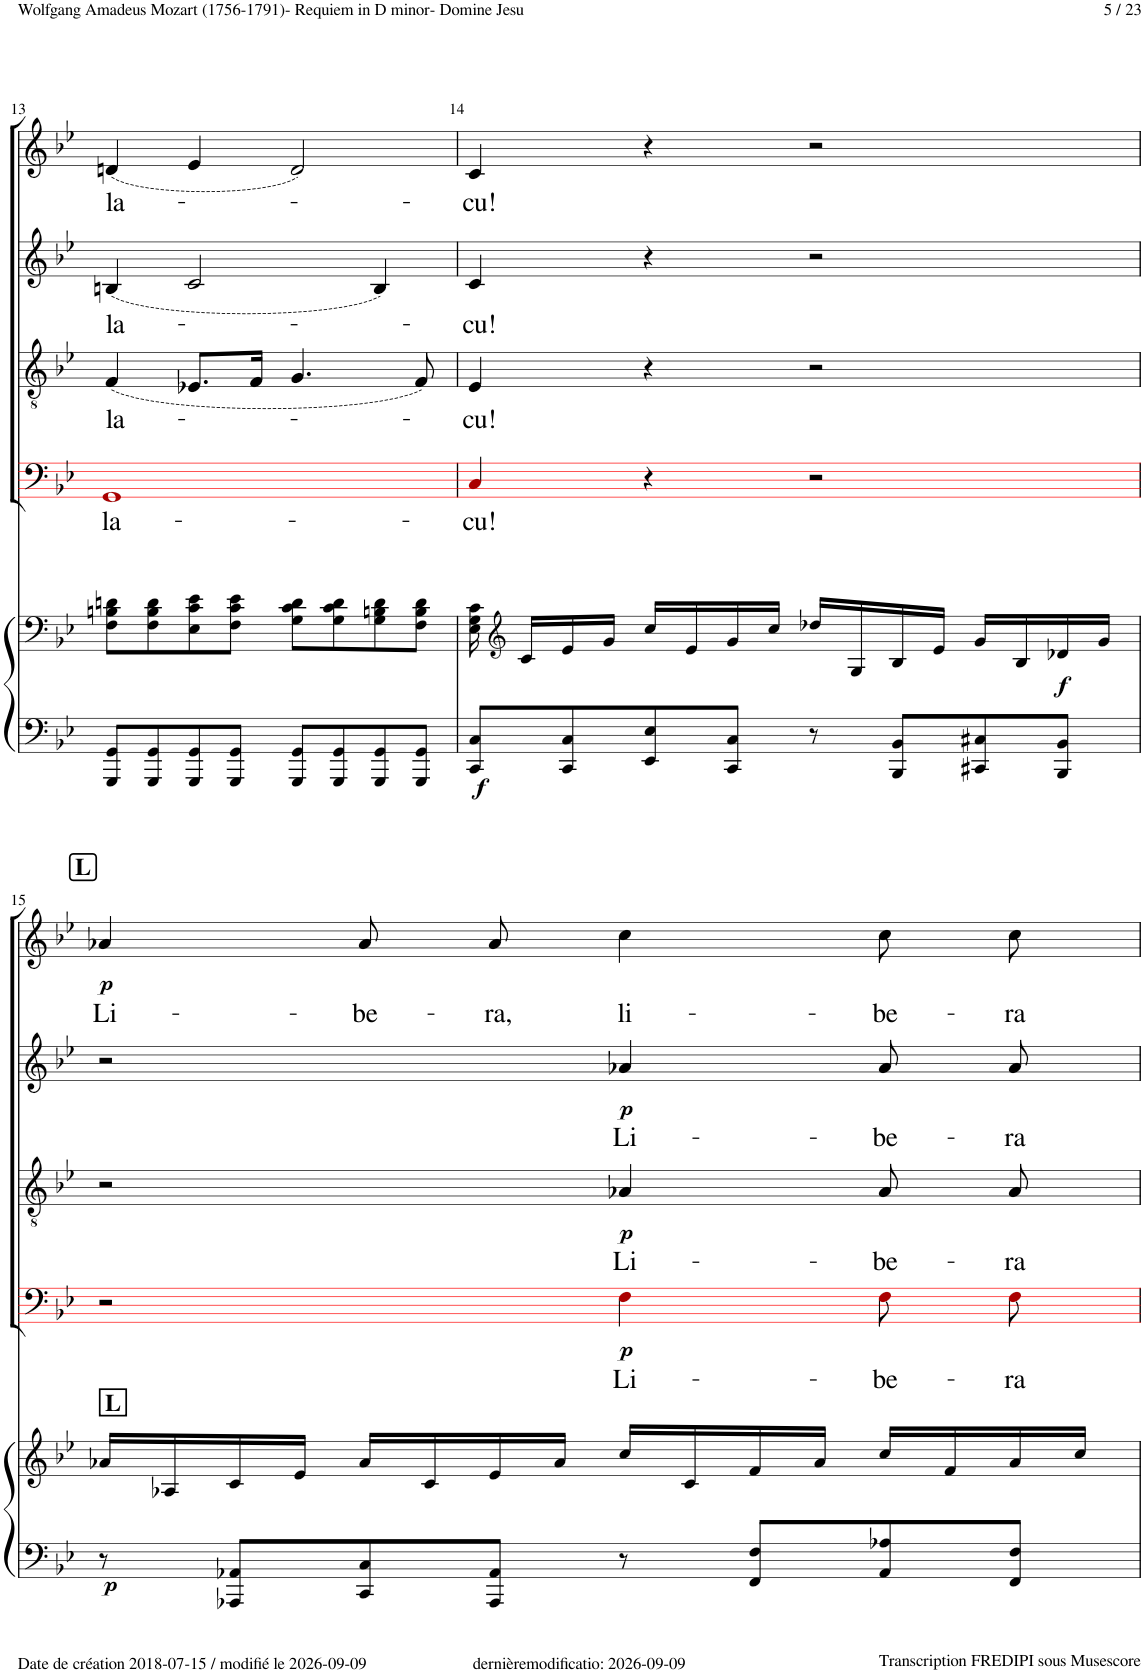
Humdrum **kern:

**kern	**kern	**dynam	**kern	**text	**dynam	**kern	**text	**dynam	**kern	**text	**dynam	**kern	**text	**dynam
*part5	*part5	*part5	*part4	*part4	*part4	*part3	*part3	*part3	*part2	*part2	*part2	*part1	*part1	*part1
*staff6	*staff5	*staff5/6	*staff4	*staff4	*staff4	*staff3	*staff3	*staff3	*staff2	*staff2	*staff2	*staff1	*staff1	*staff1
*I"Piano	*	*	*I"Bass	*	*	*I"Tenor	*	*	*I"Alto	*	*	*I"Soprano	*	*
*I'Pno	*	*	*	*	*	*	*	*	*	*	*	*	*	*
!!LO:PB:g=z
*clefF4	*clefF4	*	*clefF4	*	*	*clefGv2	*	*	*clefG2	*	*	*clefG2	*	*
*	*	*	*ITrd8c14	*	*	*	*	*	*	*	*	*	*	*
*k[b-e-]	*k[b-e-]	*	*k[b-e-]	*	*	*k[b-e-]	*	*	*k[b-e-]	*	*	*k[b-e-]	*	*
*M4/4	*M4/4	*	*M4/4	*	*	*M4/4	*	*	*M4/4	*	*	*M4/4	*	*
*met(c)	*met(c)	*	*met(c)	*	*	*met(c)	*	*	*met(c)	*	*	*met(c)	*	*
=13	=13	=13	=13	=13	=13	=13	=13	=13	=13	=13	=13	=13	=13	=13
!	!	!	!	!LO:LY:b	!	!	!LO:LY:b	!	!	!LO:LY:b	!	!	!LO:LY:b	!
8GGG/ 8GG/L	8F\ 8Bn\ 8dn\L	.	1GG!i	la-	.	(4F!/	la-	.	(4Bn!/	la-	.	(4dn!/	la-	.
8GGG/ 8GG/	8F\ 8B\ 8d\	.	.	.	.	.	.	.	.	.	.	.	.	.
8GGG/ 8GG/	8E-\ 8c\ 8e-\	.	.	.	.	8.E-X!/L	.	.	2c!/	.	.	4e-!/	.	.
8GGG/ 8GG/J	8F\ 8c\ 8e-\J	.	.	.	.	.	.	.	.	.	.	.	.	.
.	.	.	.	.	.	16F!/Jk	.	.	.	.	.	.	.	.
8GGG/ 8GG/L	8G\ 8c\ 8d\L	.	.	.	.	4.G!/	.	.	.	.	.	2d!/)	.	.
8GGG/ 8GG/	8G\ 8c\ 8d\	.	.	.	.	.	.	.	.	.	.	.	.	.
8GGG/ 8GG/	8G\ 8Bn\ 8d\	.	.	.	.	.	.	.	4B!/)	.	.	.	.	.
8GGG/ 8GG/J	8F\ 8B\ 8d\J	.	.	.	.	8F!/)	.	.	.	.	.	.	.	.
=14	=14	=14	=14	=14	=14	=14	=14	=14	=14	=14	=14	=14	=14	=14
!	!	!LO:DY:b=2	!	!LO:LY:b	!	!	!LO:LY:b	!	!	!LO:LY:b	!	!	!LO:LY:b	!
8CC/ 8C/L	16E-\ 16G\ 16c\	f	4C!i/	-cu!	.	4E-!/	-cu!	.	4c!/	-cu!	.	4c!/	-cu!	.
*	*clefG2	*	*	*	*	*	*	*	*	*	*	*	*	*
.	16c/LL	.	.	.	.	.	.	.	.	.	.	.	.	.
8CC/ 8C/	16e-/	.	.	.	.	.	.	.	.	.	.	.	.	.
.	16g/JJ	.	.	.	.	.	.	.	.	.	.	.	.	.
8EE-/ 8E-/	16cc/LL	.	4r	.	.	4r	.	.	4r	.	.	4r	.	.
.	16e-/	.	.	.	.	.	.	.	.	.	.	.	.	.
8CC/ 8C/J	16g/	.	.	.	.	.	.	.	.	.	.	.	.	.
.	16cc/JJ	.	.	.	.	.	.	.	.	.	.	.	.	.
8r	16dd-X/LL	.	2r	.	.	2r	.	.	2r	.	.	2r	.	.
.	16G/	.	.	.	.	.	.	.	.	.	.	.	.	.
8BBB-/ 8BB-/L	16B-/	.	.	.	.	.	.	.	.	.	.	.	.	.
.	16e-/JJ	.	.	.	.	.	.	.	.	.	.	.	.	.
8CC#X/ 8C#X/	16g/LL	.	.	.	.	.	.	.	.	.	.	.	.	.
.	16B-/	.	.	.	.	.	.	.	.	.	.	.	.	.
!	!	!LO:DY:b	!	!	!	!	!	!	!	!	!	!	!	!
8BBB-/ 8BB-/J	16d-X/	f	.	.	.	.	.	.	.	.	.	.	.	.
.	16g/JJ	.	.	.	.	.	.	.	.	.	.	.	.	.
!!LO:LB:g=z
!!LO:REH:place=s1:a:B:cj:fs=14:t=L
=15	=15	=15	=15	=15	=15	=15	=15	=15	=15	=15	=15	=15	=15	=15
!	!LO:TX:a:B:t=L	!	!	!	!	!	!	!	!	!	!	!	!	!
!	!	!LO:DY:b=2	!	!	!	!	!	!	!	!	!	!	!LO:LY:b	!LO:DY:b
8r	16a-X/LL	p	2r	.	.	2r	.	.	2r	.	.	4a-X!/	Li-	p
.	16A-X/	.	.	.	.	.	.	.	.	.	.	.	.	.
8AAA-X/ 8AA-X/L	16c/	.	.	.	.	.	.	.	.	.	.	.	.	.
.	16e-/JJ	.	.	.	.	.	.	.	.	.	.	.	.	.
!	!	!	!	!	!	!	!	!	!	!	!	!	!LO:LY:b	!
8CC/ 8C/	16a-/LL	.	.	.	.	.	.	.	.	.	.	8a-!/L	-be-	.
.	16c/	.	.	.	.	.	.	.	.	.	.	.	.	.
!	!	!	!	!	!	!	!	!	!	!	!	!	!LO:LY:b	!
8AAA-/ 8AA-/J	16e-/	.	.	.	.	.	.	.	.	.	.	8a-!/J	-ra,	.
.	16a-/JJ	.	.	.	.	.	.	.	.	.	.	.	.	.
!	!	!	!	!LO:LY:b	!LO:DY:b	!	!LO:LY:b	!LO:DY:b	!	!LO:LY:b	!LO:DY:b	!	!LO:LY:b	!
8r	16cc/LL	.	4F!i\	Li-	p	4A-X!/	Li-	p	4a-X!/	Li-	p	4cc!\	li-	.
.	16c/	.	.	.	.	.	.	.	.	.	.	.	.	.
8FF/ 8F/L	16f/	.	.	.	.	.	.	.	.	.	.	.	.	.
.	16a-/JJ	.	.	.	.	.	.	.	.	.	.	.	.	.
!	!	!	!	!LO:LY:b	!	!	!LO:LY:b	!	!	!LO:LY:b	!	!	!LO:LY:b	!
8AA-/ 8A-X/	16cc/LL	.	8F!i\L	-be-	.	8A-!/	-be-	.	8a-!/L	-be-	.	8cc!\L	-be-	.
.	16f/	.	.	.	.	.	.	.	.	.	.	.	.	.
!	!	!	!	!LO:LY:b	!	!	!LO:LY:b	!	!	!LO:LY:b	!	!	!LO:LY:b	!
8FF/ 8F/J	16a-/	.	8F!i\J	-ra	.	8A-!/	-ra	.	8a-!/J	-ra	.	8cc!\J	-ra	.
.	16cc/JJ	.	.	.	.	.	.	.	.	.	.	.	.	.
=	=	=	=	=	=	=	=	=	=	=	=	=	=	=
*-	*-	*-	*-	*-	*-	*-	*-	*-	*-	*-	*-	*-	*-	*-
